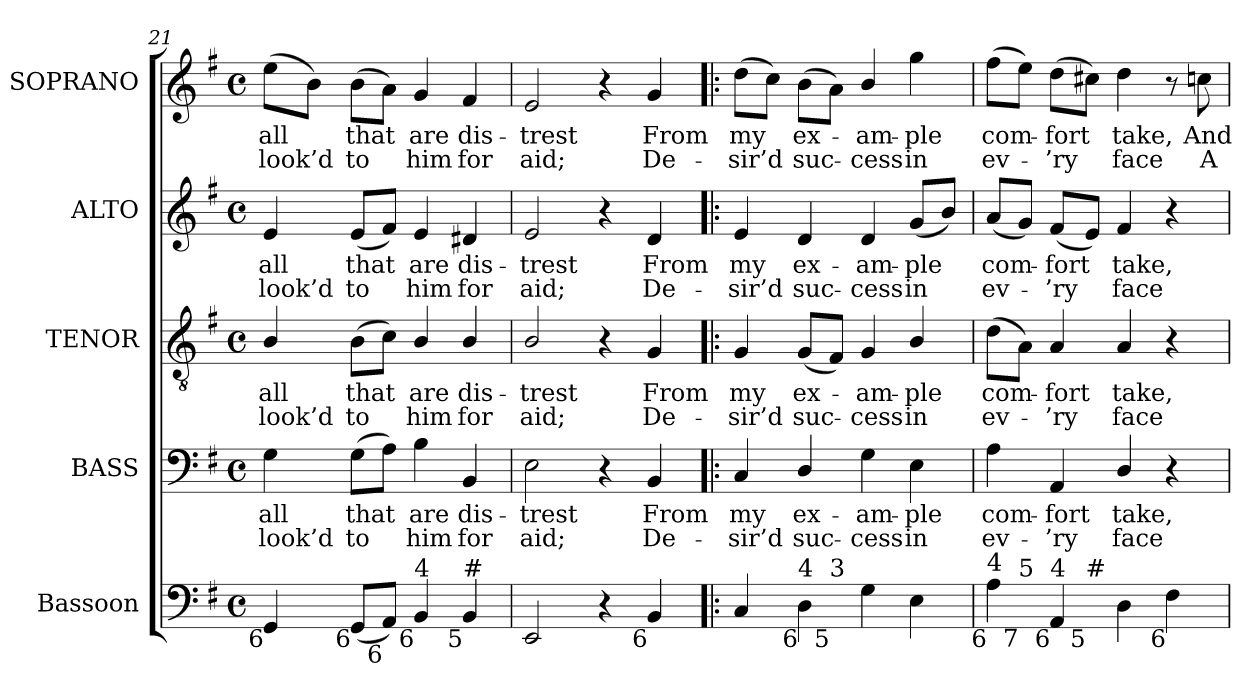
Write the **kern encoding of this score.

**kern	**kern	**text	**text	**kern	**text	**text	**kern	**text	**text	**kern	**text	**text
*part5	*part4	*part4	*part4	*part3	*part3	*part3	*part2	*part2	*part2	*part1	*part1	*part1
*staff5	*staff4	*staff4	*staff4	*staff3	*staff3	*staff3	*staff2	*staff2	*staff2	*staff1	*staff1	*staff1
*I"Bassoon	*I"BASS	*	*	*I"TENOR	*	*	*I"ALTO	*	*	*I"SOPRANO	*	*
*I'Bsn.	*I'B.	*	*	*I'T.	*	*	*I'A.	*	*	*I'S.	*	*
*clefF4	*clefF4	*	*	*clefGv2	*	*	*clefG2	*	*	*clefG2	*	*
*	*	*	*	*ITrd7c12	*	*	*	*	*	*	*	*
*k[f#]	*k[f#]	*	*	*k[f#]	*	*	*k[f#]	*	*	*k[f#]	*	*
*G:	*G:	*	*	*G:	*	*	*G:	*	*	*G:	*	*
*M4/4	*M4/4	*	*	*M4/4	*	*	*M4/4	*	*	*M4/4	*	*
*met(c)	*met(c)	*	*	*met(c)	*	*	*met(c)	*	*	*met(c)	*	*
=21	=21	=21	=21	=21	=21	=21	=21	=21	=21	=21	=21	=21
!	!	!LO:LY:b:color=#000000	!LO:LY:b:color=#000000	!	!	!	!	!	!	!	!	!
!	!	!	!	!	!LO:LY:b:color=#000000	!LO:LY:b:color=#000000	!	!	!	!	!	!
!	!	!	!	!	!	!	!	!LO:LY:b:color=#000000	!LO:LY:b:color=#000000	!	!	!
!LO:TX:b:rj:t=6	!	!	!	!	!	!	!	!	!	!	!	!
!	!	!	!	!	!	!	!	!	!	!	!LO:LY:b:color=#000000	!LO:LY:b:color=#000000
4GGi/	4Gi\	all	look’d	4BBi/	all	look’d	4ei/	all	look’d	(8eei\L	all	look’d
.	.	.	.	.	.	.	.	.	.	8bi\J)	.	.
!	!	!LO:LY:b:color=#000000	!LO:LY:b:color=#000000	!	!	!	!	!	!	!	!	!
!	!	!	!	!	!LO:LY:b:color=#000000	!LO:LY:b:color=#000000	!	!	!	!	!	!
!	!	!	!	!	!	!	!	!LO:LY:b:color=#000000	!LO:LY:b:color=#000000	!	!	!
!LO:TX:b:rj:t=6	!	!	!	!	!	!	!	!	!	!	!	!
!	!	!	!	!	!	!	!	!	!	!	!LO:LY:b:color=#000000	!LO:LY:b:color=#000000
(8GGi/L	(8Gi\L	that	to	(8BBi\L	that	to	(8ei/L	that	to	(8bi\L	that	to
!LO:TX:b:rj:t=6	!	!	!	!	!	!	!	!	!	!	!	!
8AAi/J)	8Ai\J)	.	.	8Ci\J)	.	.	8f#i/J)	.	.	8ai\J)	.	.
!	!	!LO:LY:b:color=#000000	!LO:LY:b:color=#000000	!	!	!	!	!	!	!	!	!
!	!	!	!	!	!LO:LY:b:color=#000000	!LO:LY:b:color=#000000	!	!	!	!	!	!
!	!	!	!	!	!	!	!	!LO:LY:b:color=#000000	!LO:LY:b:color=#000000	!	!	!
!LO:TX:b:rj:t=6	!	!	!	!	!	!	!	!	!	!	!	!
!LO:TX:t=4	!	!	!	!	!	!	!	!	!	!	!	!
!	!	!	!	!	!	!	!	!	!	!	!LO:LY:b:color=#000000	!LO:LY:b:color=#000000
4BBi/	4Bi\	are	him	4BBi/	are	him	4ei/	are	him	4gi/	are	him
!	!	!LO:LY:b:color=#000000	!LO:LY:b:color=#000000	!	!	!	!	!	!	!	!	!
!	!	!	!	!	!LO:LY:b:color=#000000	!LO:LY:b:color=#000000	!	!	!	!	!	!
!	!	!	!	!	!	!	!	!LO:LY:b:color=#000000	!LO:LY:b:color=#000000	!	!	!
!LO:TX:b:rj:t=5	!	!	!	!	!	!	!	!	!	!	!	!
!LO:TX:t=#	!	!	!	!	!	!	!	!	!	!	!	!
!	!	!	!	!	!	!	!	!	!	!	!LO:LY:b:color=#000000	!LO:LY:b:color=#000000
4BBi/	4BBi/	dis-	for	4BBi/	dis-	for	4d#Xi/	dis-	for	4f#i/	dis-	for
=22	=22	=22	=22	=22	=22	=22	=22	=22	=22	=22	=22	=22
!	!	!LO:LY:b:color=#000000	!LO:LY:b:color=#000000	!	!	!	!	!	!	!	!	!
!	!	!	!	!	!LO:LY:b:color=#000000	!LO:LY:b:color=#000000	!	!	!	!	!	!
!	!	!	!	!	!	!	!	!LO:LY:b:color=#000000	!LO:LY:b:color=#000000	!	!	!
!	!	!	!	!	!	!	!	!	!	!	!LO:LY:b:color=#000000	!LO:LY:b:color=#000000
2EEi/	2Ei\	-trest	aid;	2BBi/	-trest	aid;	2ei/	-trest	aid;	2ei/	-trest	aid;
4r	4r	.	.	4r	.	.	4r	.	.	4r	.	.
!	!	!LO:LY:b:color=#000000	!LO:LY:b:color=#000000	!	!	!	!	!	!	!	!	!
!	!	!	!	!	!LO:LY:b:color=#000000	!LO:LY:b:color=#000000	!	!	!	!	!	!
!	!	!	!	!	!	!	!	!LO:LY:b:color=#000000	!LO:LY:b:color=#000000	!	!	!
!LO:TX:b:rj:t=6	!	!	!	!	!	!	!	!	!	!	!	!
!	!	!	!	!	!	!	!	!	!	!	!LO:LY:b:color=#000000	!LO:LY:b:color=#000000
4BBi/	4BBi/	From	De-	4GGi/	From	De-	4di/	From	De-	4gi/	From	De-
=23!|:	=23!|:	=23!|:	=23!|:	=23!|:	=23!|:	=23!|:	=23!|:	=23!|:	=23!|:	=23!|:	=23!|:	=23!|:
!	!	!LO:LY:b:color=#000000	!LO:LY:b:color=#000000	!	!	!	!	!	!	!	!	!
!	!	!	!	!	!LO:LY:b:color=#000000	!LO:LY:b:color=#000000	!	!	!	!	!	!
!	!	!	!	!	!	!	!	!LO:LY:b:color=#000000	!LO:LY:b:color=#000000	!	!	!
!	!	!	!	!	!	!	!	!	!	!	!LO:LY:b:color=#000000	!LO:LY:b:color=#000000
*^	*	*	*	*	*	*	*	*	*	*	*	*
4Ci/	4.ryy	4Ci/	my	-sir’d	4GGi/	my	-sir’d	4ei/	my	-sir’d	(8ddi\L	my	-sir’d
.	.	.	.	.	.	.	.	.	.	.	8cci\J)	.	.
!	!	!	!LO:LY:b:color=#000000	!LO:LY:b:color=#000000	!	!	!	!	!	!	!	!	!
!	!	!	!	!	!	!LO:LY:b:color=#000000	!LO:LY:b:color=#000000	!	!	!	!	!	!
!	!	!	!	!	!	!	!	!	!LO:LY:b:color=#000000	!LO:LY:b:color=#000000	!	!	!
!LO:TX:b:rj:t=6	!	!	!	!	!	!	!	!	!	!	!	!	!
!LO:TX:t=4	!	!	!	!	!	!	!	!	!	!	!	!	!
!	!	!	!	!	!	!	!	!	!	!	!	!LO:LY:b:color=#000000	!LO:LY:b:color=#000000
4Di\	.	4Di/	ex-	suc-	(8GGi/L	ex-	suc-	4di/	ex-	suc-	(8bi\L	ex-	suc-
!	!LO:TX:b:rj:t=5	!	!	!	!	!	!	!	!	!	!	!	!
!	!LO:TX:t=3	!	!	!	!	!	!	!	!	!	!	!	!
.	2ryy	.	.	.	8FF#i/J)	.	.	.	.	.	8ai\J)	.	.
!	!	!	!LO:LY:b:color=#000000	!LO:LY:b:color=#000000	!	!	!	!	!	!	!	!	!
!	!	!	!	!	!	!LO:LY:b:color=#000000	!LO:LY:b:color=#000000	!	!	!	!	!	!
!	!	!	!	!	!	!	!	!	!LO:LY:b:color=#000000	!LO:LY:b:color=#000000	!	!	!
!	!	!	!	!	!	!	!	!	!	!	!	!LO:LY:b:color=#000000	!LO:LY:b:color=#000000
4Gi\	.	4Gi\	-am-	-cess	4GGi/	-am-	-cess	4di/	-am-	-cess	4bi/	-am-	-cess
!	!	!	!LO:LY:b:color=#000000	!LO:LY:b:color=#000000	!	!	!	!	!	!	!	!	!
!	!	!	!	!	!	!LO:LY:b:color=#000000	!LO:LY:b:color=#000000	!	!	!	!	!	!
!	!	!	!	!	!	!	!	!	!LO:LY:b:color=#000000	!LO:LY:b:color=#000000	!	!	!
!	!	!	!	!	!	!	!	!	!	!	!	!LO:LY:b:color=#000000	!LO:LY:b:color=#000000
4Ei\	.	4Ei\	-ple	in	4BBi/	-ple	in	(8gi/L	-ple	in	4ggi\	-ple	in
.	8ryy	.	.	.	.	.	.	8bi/J)	.	.	.	.	.
*v	*v	*	*	*	*	*	*	*	*	*	*	*	*
!!LO:LB:g=z
=24	=24	=24	=24	=24	=24	=24	=24	=24	=24	=24	=24	=24
*^	*	*	*	*	*	*	*	*	*	*	*	*
!	!	!	!LO:LY:b:color=#000000	!LO:LY:b:color=#000000	!	!	!	!	!	!	!	!	!
*v	*v	*	*	*	*	*	*	*	*	*	*	*	*
*^	*	*	*	*	*	*	*	*	*	*	*	*
!	!	!	!	!	!	!LO:LY:b:color=#000000	!LO:LY:b:color=#000000	!	!	!	!	!	!
*v	*v	*	*	*	*	*	*	*	*	*	*	*	*
*^	*	*	*	*	*	*	*	*	*	*	*	*
!	!	!	!	!	!	!	!	!	!LO:LY:b:color=#000000	!LO:LY:b:color=#000000	!	!	!
*v	*v	*	*	*	*	*	*	*	*	*	*	*	*
*^	*	*	*	*	*	*	*	*	*	*	*	*
!LO:TX:b:rj:t=6	!	!	!	!	!	!	!	!	!	!	!	!	!
!LO:TX:t=4	!	!	!	!	!	!	!	!	!	!	!	!	!
!	!	!	!	!	!	!	!	!	!	!	!	!LO:LY:b:color=#000000	!LO:LY:b:color=#000000
*	*^	*	*	*	*	*	*	*	*	*	*	*	*
4Ai\	8ryy	4.ryy	4Ai\	com-	ev-	(8Di\L	com-	ev-	(8ai/L	com-	ev-	(8ff#i\L	com-	ev-
!	!LO:TX:b:rj:t=7	!	!	!	!	!	!	!	!	!	!	!	!	!
!	!LO:TX:t=5	!	!	!	!	!	!	!	!	!	!	!	!	!
.	2..ryy	.	.	.	.	8AAi\J)	.	.	8gi/J)	.	.	8eei\J)	.	.
!	!	!	!	!LO:LY:b:color=#000000	!LO:LY:b:color=#000000	!	!	!	!	!	!	!	!	!
!	!	!	!	!	!	!	!LO:LY:b:color=#000000	!LO:LY:b:color=#000000	!	!	!	!	!	!
!	!	!	!	!	!	!	!	!	!	!LO:LY:b:color=#000000	!LO:LY:b:color=#000000	!	!	!
!LO:TX:b:rj:t=6	!	!	!	!	!	!	!	!	!	!	!	!	!	!
!LO:TX:t=4	!	!	!	!	!	!	!	!	!	!	!	!	!	!
!	!	!	!	!	!	!	!	!	!	!	!	!	!LO:LY:b:color=#000000	!LO:LY:b:color=#000000
4AAi/	.	.	4AAi/	-fort	-’ry	4AAi/	-fort	-’ry	(8f#i/L	-fort	-’ry	(8ddi\L	-fort	-’ry
!	!	!LO:TX:b:rj:t=5	!	!	!	!	!	!	!	!	!	!	!	!
!	!	!LO:TX:t=#	!	!	!	!	!	!	!	!	!	!	!	!
.	.	2ryy	.	.	.	.	.	.	8ei/J)	.	.	8cc#Xi\J)	.	.
!	!	!	!	!LO:LY:b:color=#000000	!LO:LY:b:color=#000000	!	!	!	!	!	!	!	!	!
!	!	!	!	!	!	!	!LO:LY:b:color=#000000	!LO:LY:b:color=#000000	!	!	!	!	!	!
!	!	!	!	!	!	!	!	!	!	!LO:LY:b:color=#000000	!LO:LY:b:color=#000000	!	!	!
!	!	!	!	!	!	!	!	!	!	!	!	!	!LO:LY:b:color=#000000	!LO:LY:b:color=#000000
4Di\	.	.	4Di/	take,	face	4AAi/	take,	face	4f#i/	take,	face	4ddi\	take,	face
!LO:TX:b:rj:t=6	!	!	!	!	!	!	!	!	!	!	!	!	!	!
4F#i\	.	.	4r	.	.	4r	.	.	4r	.	.	8r	.	.
!	!	!	!	!	!	!	!	!	!	!	!	!	!LO:LY:b:color=#000000	!LO:LY:b:color=#000000
.	.	8ryy	.	.	.	.	.	.	.	.	.	8ccni\	And	A
*v	*v	*v	*	*	*	*	*	*	*	*	*	*	*	*
=	=	=	=	=	=	=	=	=	=	=	=	=
*-	*-	*-	*-	*-	*-	*-	*-	*-	*-	*-	*-	*-
